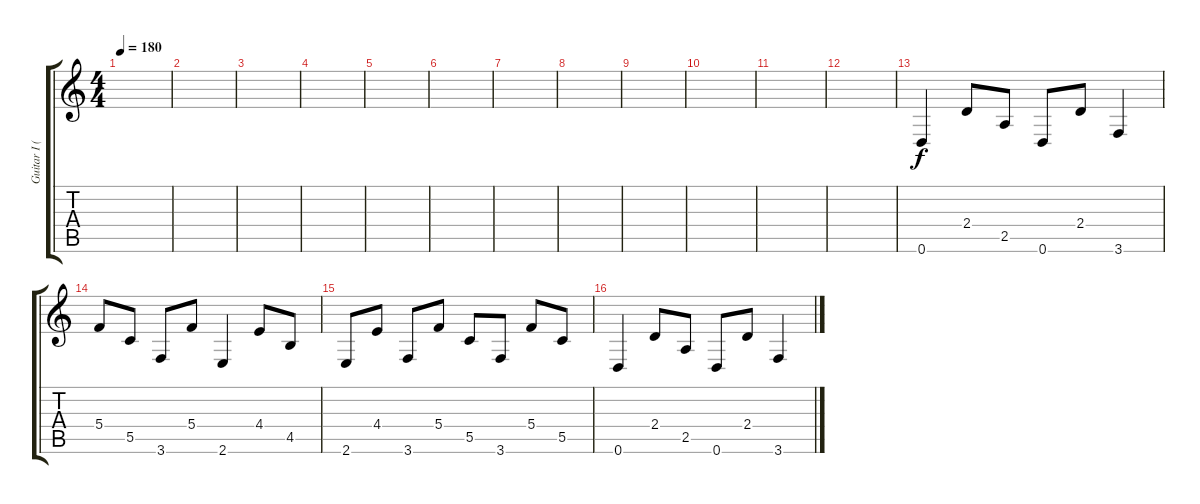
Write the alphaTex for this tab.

\track ("Guitar I ( Acoustic )" "Guitar I (") {instrument acousticguitarnylon}
\staff {score tabs}
\tuning (D4 A3 F3 C3 G2 D2) {hide}
\ts (4 4)
\tempo 180
\clef g2
\ks c
|
|
|
|
|
|
|
|
|
|
|
|
0.6.4 2.4.8 2.5.8 0.6.8 2.4.8 3.6.4 |
5.4.8 5.5.8 3.6.8 5.4.8 2.6.4 4.4.8 4.5.8 |
2.6.8 4.4.8 3.6.8 5.4.8 5.5.8 3.6.8 5.4.8 5.5.8 |
0.6.4 2.4.8 2.5.8 0.6.8 2.4.8 3.6.4
